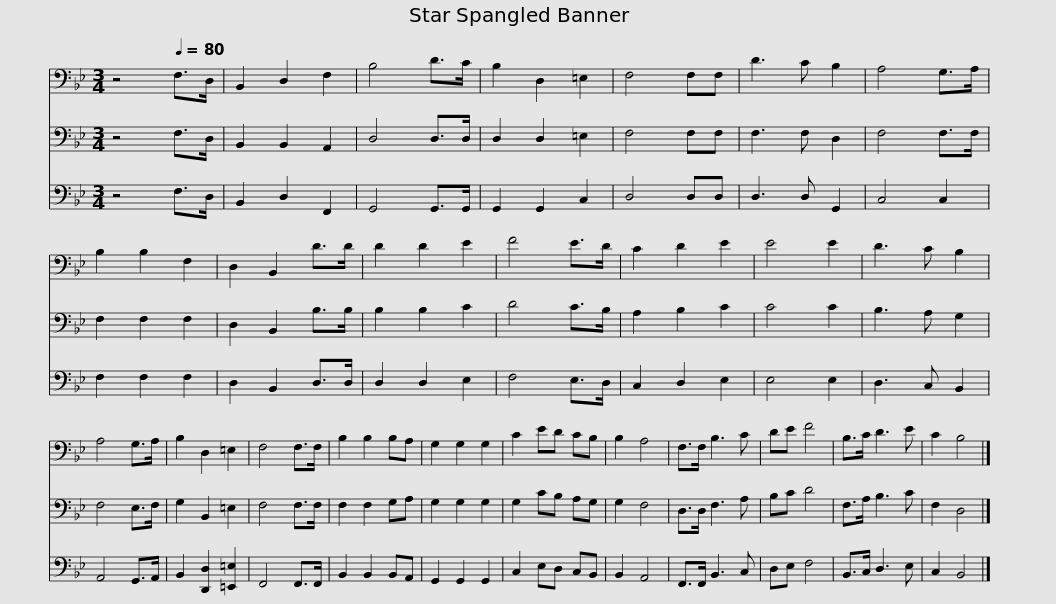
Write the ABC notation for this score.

X:1
%%score 1 2 3
L:1/8
M:3/4
I:linebreak $
K:Bb
V:1 bass
V:2 bass
V:3 bass
V:1
 z4[Q:1/4=80] F,>D, | B,,2 D,2 F,2 | B,4 D>C | B,2 D,2 =E,2 | F,4 F,F, | %5
 D3 C B,2 | A,4 G,>A, | B,2 B,2 F,2 | D,2 B,,2 D>D |$ D2 D2 E2 | %10
 F4 E>D | C2 D2 E2 | E4 E2 | D3 C B,2 | A,4 G,>A, | %15
 B,2 D,2 =E,2 | F,4 F,>F, | B,2 B,2 B,A, | G,2 G,2 G,2 |$ C2 ED CB, | %20
 B,2 A,4 | F,>F, B,3 C | DE F4 | B,>C D3 E | C2 B,4 |] %25
V:2
 z4 F,>D, | B,,2 B,,2 A,,2 | D,4 D,>D, | D,2 D,2 =E,2 | F,4 F,F, | %5
 F,3 F, D,2 | F,4 F,>F, | F,2 F,2 F,2 | D,2 B,,2 B,>B, |$ B,2 B,2 C2 | %10
 D4 C>B, | A,2 B,2 C2 | C4 C2 | B,3 A, G,2 | F,4 E,>F, | %15
 G,2 B,,2 =E,2 | F,4 F,>F, | F,2 F,2 G,A, | G,2 G,2 G,2 |$ G,2 CB, A,G, | %20
 G,2 F,4 | D,>D, F,3 A, | B,C D4 | F,>A, B,3 C | F,2 D,4 |] %25
V:3
 z4 F,>D, | B,,2 D,2 F,,2 | G,,4 G,,>G,, | G,,2 G,,2 C,2 | D,4 D,D, | %5
 D,3 D, G,,2 | C,4 C,2 | F,2 F,2 F,2 | D,2 B,,2 D,>D, |$ D,2 D,2 E,2 | %10
 F,4 E,>D, | C,2 D,2 E,2 | E,4 E,2 | D,3 C, B,,2 | A,,4 G,,>A,, | %15
 B,,2 [D,,D,]2 [=E,,=E,]2 | F,,4 F,,>F,, | B,,2 B,,2 B,,A,, | G,,2 G,,2 G,,2 |$ C,2 E,D, C,B,, | %20
 B,,2 A,,4 | F,,>F,, B,,3 C, | D,E, F,4 | B,,>C, D,3 E, | C,2 B,,4 |] %25
